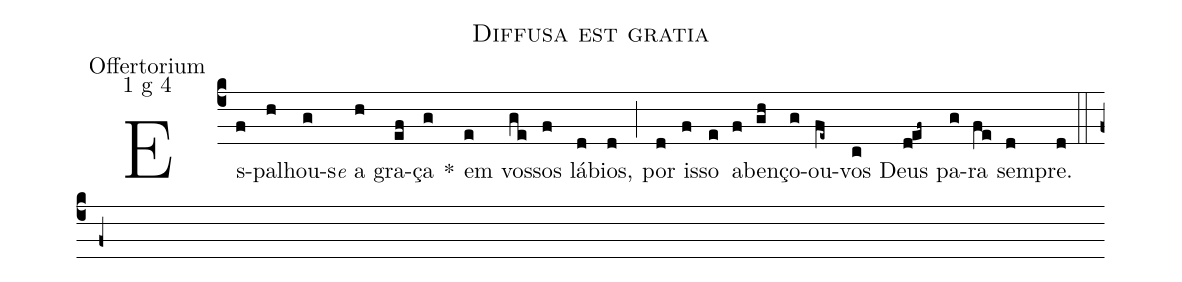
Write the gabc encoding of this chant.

name: Diffusa est gratia;
office-part: Offertorium;
mode: 1;
mode-differentia: g 4;
%%
(c4)

Es(f)pa(h)lhou-(g)s<e>e</e> a(h) gra(ef)ça(g) *() em(e) vos(ge)sos(f) lá(d)bios,(d) (;) por(d) is(f)so(e) a(f)ben(gh)ço(g)ou-(fe~)vos(c) Deus(def~) pa(g)ra(fe) sem(d)pre.(d)

(::)

(f+)
